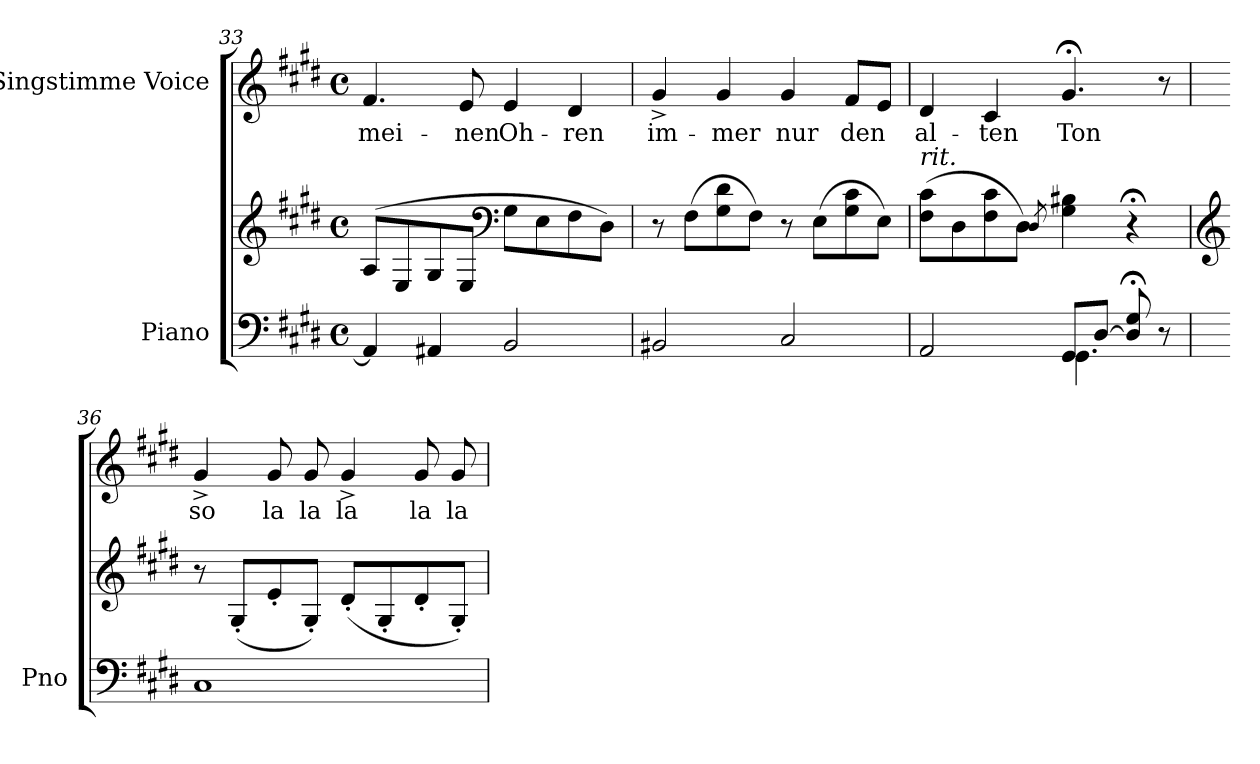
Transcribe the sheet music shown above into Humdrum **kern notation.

**kern	**kern	**kern	**text
*part2	*part2	*part1	*part1
*staff3	*staff2	*staff1	*staff1
*I"Piano	*	*I"Singstimme Voice	*
*I'Pno	*	*	*
*clefF4	*clefG2	*clefG2	*
*k[f#c#g#d#]	*k[f#c#g#d#]	*k[f#c#g#d#]	*
*M4/4	*M4/4	*M4/4	*
*met(c)	*met(c)	*met(c)	*
=33	=33	=33	=33
4AA/]	(>8A/L	4.f#/	mei-
.	8E/	.	.
4AA#X/	8G#/	.	.
.	8E/J	8e/	-nen
*	*clefF4	*	*
2BB/	8G#\L	4e/	Oh-
.	8E\	.	.
.	8F#\	4d#/	-ren
.	8D#\J)	.	.
=34	=34	=34	=34
2BB#X/	8r	4g#^>/	im-
.	(8F#\L	.	.
.	8G#\ 8d#\	4g#/	-mer
.	8F#\J)	.	.
2C#/	8r	4g#/	nur
.	(8E\L	.	.
.	8G#\ 8c#\	8f#/L	den
.	8E\J)	8e/J	.
=35	=35	=35	=35
*^	*	*	*
!	!	!LO:TX:i:t=rit.	!	!
2AA/	2ryy	(8F#\ 8c#\L	4d#/	al-
.	.	8D#\	.	.
.	.	8F#\ 8c#\	4c#/	-ten
.	.	8D#\J)	.	.
.	.	8qD#/	.	.
!LO:N:head=solid	!	!	!	!
8GG#/L	4.GG#\	4G#\ 4B#X\	4.g#;</	Ton
[8D#/J	.	.	.	.
8D#/];< 8G#/;<	.	4r;<	.	.
8r	8ryy	.	8r	.
*v	*v	*	*	*
=36	=36	=36	=36
*	*clefG2	*	*
1C#	8r	4g#^>/	so
.	(8G#'/L	.	.
.	8e'/	8g#/	la
.	8G#'/J)	8g#/	la
.	(8d#'/L	4g#^>/	la
.	8G#'/	.	.
.	8d#'/	8g#/	la
.	8G#'/J)	8g#/	la
=	=	=	=
*-	*-	*-	*-
